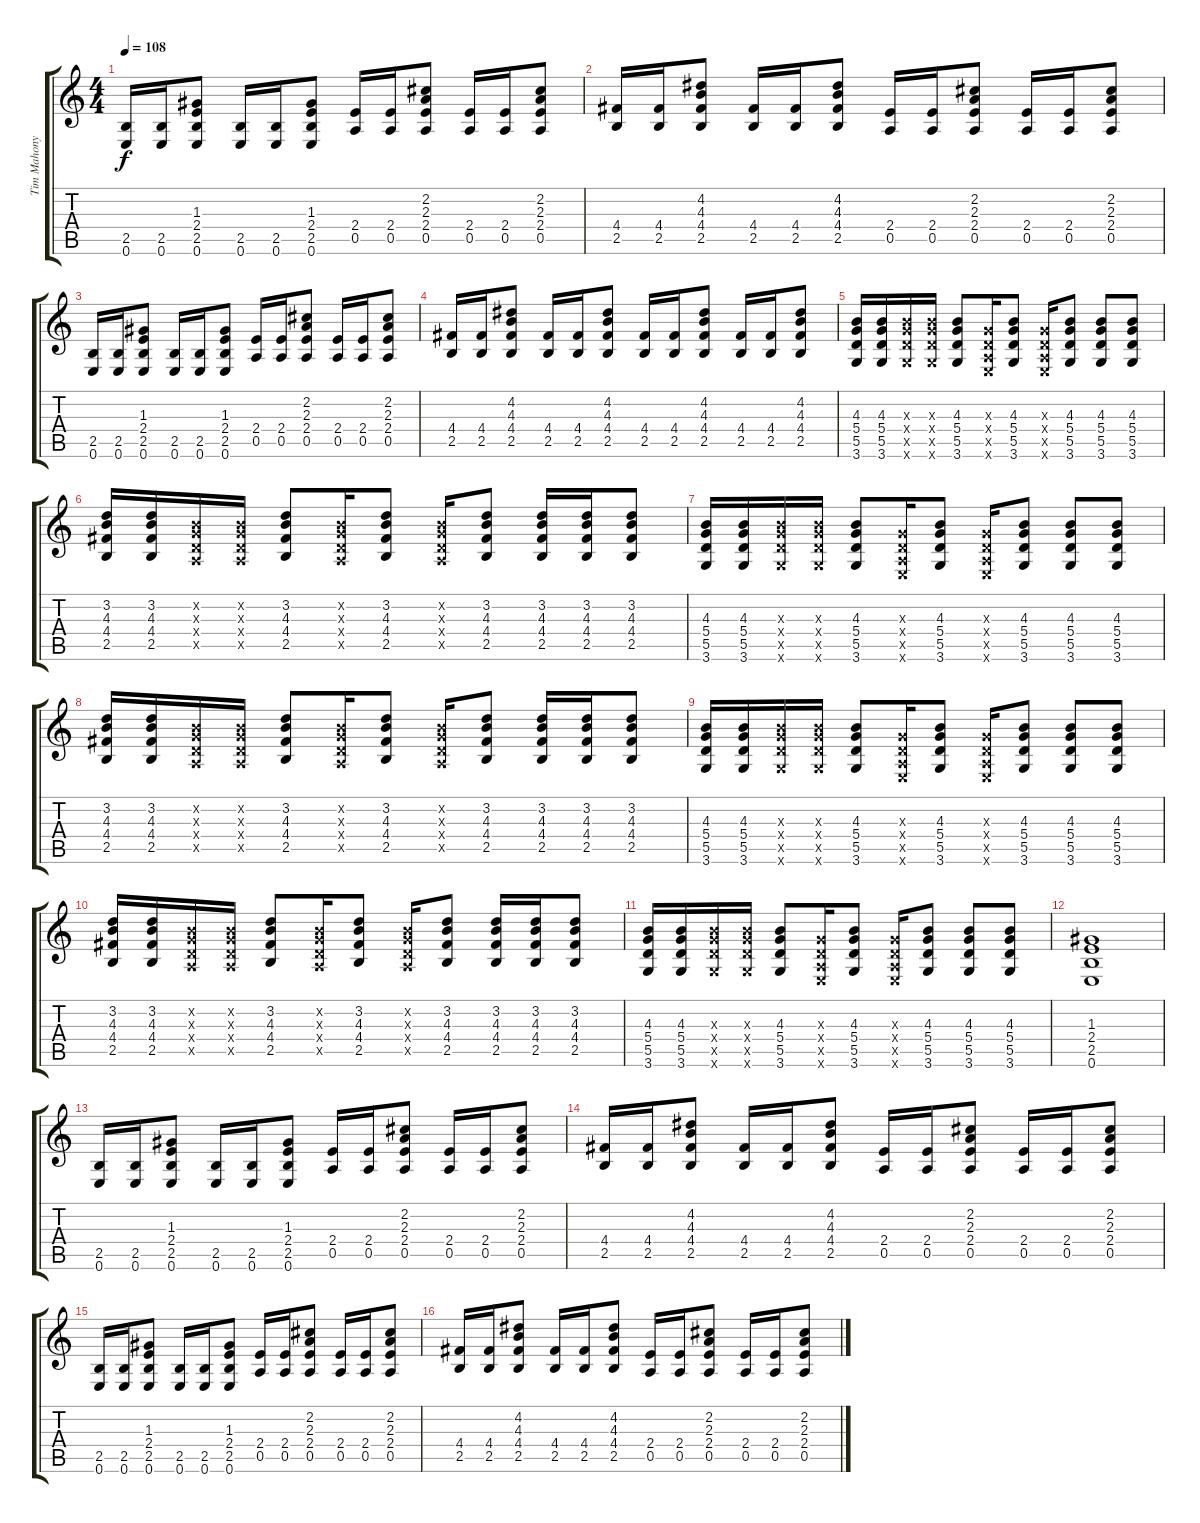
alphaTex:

\track ("Tim Mahony Guitar" "Tim Mahony") {instrument distortionguitar}
\staff {score tabs}
\tuning (E4 B3 G3 D3 A2 E2) {hide}
\ts (4 4)
\tempo 108
\clef g2
\ks c
(2.5 0.6).16{dy f} (2.5 0.6).16 (1.3 2.4 2.5 0.6).8 (2.5 0.6).16 (2.5 0.6).16 (1.3 2.4 2.5 0.6).8 (2.4 0.5).16 (2.4 0.5).16 (2.2 2.3 2.4 0.5).8 (2.4 0.5).16 (2.4 0.5).16 (2.2 2.3 2.4 0.5).8 |
(4.4 2.5).16 (4.4 2.5).16 (4.2 4.3 4.4 2.5).8 (4.4 2.5).16 (4.4 2.5).16 (4.2 4.3 4.4 2.5).8 (2.4 0.5).16 (2.4 0.5).16 (2.2 2.3 2.4 0.5).8 (2.4 0.5).16 (2.4 0.5).16 (2.2 2.3 2.4 0.5).8 |
(2.5 0.6).16 (2.5 0.6).16 (1.3 2.4 2.5 0.6).8 (2.5 0.6).16 (2.5 0.6).16 (1.3 2.4 2.5 0.6).8 (2.4 0.5).16 (2.4 0.5).16 (2.2 2.3 2.4 0.5).8 (2.4 0.5).16 (2.4 0.5).16 (2.2 2.3 2.4 0.5).8 |
(4.4 2.5).16 (4.4 2.5).16 (4.2 4.3 4.4 2.5).8 (4.4 2.5).16 (4.4 2.5).16 (4.2 4.3 4.4 2.5).8 (4.4 2.5).16 (4.4 2.5).16 (4.2 4.3 4.4 2.5).8 (4.4 2.5).16 (4.4 2.5).16 (4.2 4.3 4.4 2.5).8 |
(4.3 5.4 5.5 3.6).16 (4.3 5.4 5.5 3.6).16 (4.3{x} 5.4{x} 5.5{x} 3.6{x}).16 (4.3{x} 5.4{x} 5.5{x} 3.6{x}).16 (4.3 5.4 5.5 3.6).8 (0.3{x} 0.4{x} 0.5{x} 0.6{x}).16 (4.3 5.4 5.5 3.6).8 (0.3{x} 0.4{x} 0.5{x} 0.6{x}).16 (4.3 5.4 5.5 3.6).8 (4.3 5.4 5.5 3.6).8 (4.3 5.4 5.5 3.6).8 |
(3.2 4.3 4.4 2.5).16 (3.2 4.3 4.4 2.5).16 (0.2{x} 0.3{x} 0.4{x} 0.5{x}).16 (0.2{x} 0.3{x} 0.4{x} 0.5{x}).16 (3.2 4.3 4.4 2.5).8 (0.2{x} 0.3{x} 0.4{x} 0.5{x}).16 (3.2 4.3 4.4 2.5).8 (0.2{x} 0.3{x} 0.4{x} 0.5{x}).16 (3.2 4.3 4.4 2.5).8 (3.2 4.3 4.4 2.5).16 (3.2 4.3 4.4 2.5).16 (3.2 4.3 4.4 2.5).8 |
(4.3 5.4 5.5 3.6).16 (4.3 5.4 5.5 3.6).16 (4.3{x} 5.4{x} 5.5{x} 3.6{x}).16 (4.3{x} 5.4{x} 5.5{x} 3.6{x}).16 (4.3 5.4 5.5 3.6).8 (0.3{x} 0.4{x} 0.5{x} 0.6{x}).16 (4.3 5.4 5.5 3.6).8 (0.3{x} 0.4{x} 0.5{x} 0.6{x}).16 (4.3 5.4 5.5 3.6).8 (4.3 5.4 5.5 3.6).8 (4.3 5.4 5.5 3.6).8 |
(3.2 4.3 4.4 2.5).16 (3.2 4.3 4.4 2.5).16 (0.2{x} 0.3{x} 0.4{x} 0.5{x}).16 (0.2{x} 0.3{x} 0.4{x} 0.5{x}).16 (3.2 4.3 4.4 2.5).8 (0.2{x} 0.3{x} 0.4{x} 0.5{x}).16 (3.2 4.3 4.4 2.5).8 (0.2{x} 0.3{x} 0.4{x} 0.5{x}).16 (3.2 4.3 4.4 2.5).8 (3.2 4.3 4.4 2.5).16 (3.2 4.3 4.4 2.5).16 (3.2 4.3 4.4 2.5).8 |
(4.3 5.4 5.5 3.6).16 (4.3 5.4 5.5 3.6).16 (4.3{x} 5.4{x} 5.5{x} 3.6{x}).16 (4.3{x} 5.4{x} 5.5{x} 3.6{x}).16 (4.3 5.4 5.5 3.6).8 (0.3{x} 0.4{x} 0.5{x} 0.6{x}).16 (4.3 5.4 5.5 3.6).8 (0.3{x} 0.4{x} 0.5{x} 0.6{x}).16 (4.3 5.4 5.5 3.6).8 (4.3 5.4 5.5 3.6).8 (4.3 5.4 5.5 3.6).8 |
(3.2 4.3 4.4 2.5).16 (3.2 4.3 4.4 2.5).16 (0.2{x} 0.3{x} 0.4{x} 0.5{x}).16 (0.2{x} 0.3{x} 0.4{x} 0.5{x}).16 (3.2 4.3 4.4 2.5).8 (0.2{x} 0.3{x} 0.4{x} 0.5{x}).16 (3.2 4.3 4.4 2.5).8 (0.2{x} 0.3{x} 0.4{x} 0.5{x}).16 (3.2 4.3 4.4 2.5).8 (3.2 4.3 4.4 2.5).16 (3.2 4.3 4.4 2.5).16 (3.2 4.3 4.4 2.5).8 |
(4.3 5.4 5.5 3.6).16 (4.3 5.4 5.5 3.6).16 (4.3{x} 5.4{x} 5.5{x} 3.6{x}).16 (4.3{x} 5.4{x} 5.5{x} 3.6{x}).16 (4.3 5.4 5.5 3.6).8 (0.3{x} 0.4{x} 0.5{x} 0.6{x}).16 (4.3 5.4 5.5 3.6).8 (0.3{x} 0.4{x} 0.5{x} 0.6{x}).16 (4.3 5.4 5.5 3.6).8 (4.3 5.4 5.5 3.6).8 (4.3 5.4 5.5 3.6).8 |
(1.3 2.4 2.5 0.6).1 |
(2.5 0.6).16 (2.5 0.6).16 (1.3 2.4 2.5 0.6).8 (2.5 0.6).16 (2.5 0.6).16 (1.3 2.4 2.5 0.6).8 (2.4 0.5).16 (2.4 0.5).16 (2.2 2.3 2.4 0.5).8 (2.4 0.5).16 (2.4 0.5).16 (2.2 2.3 2.4 0.5).8 |
(4.4 2.5).16 (4.4 2.5).16 (4.2 4.3 4.4 2.5).8 (4.4 2.5).16 (4.4 2.5).16 (4.2 4.3 4.4 2.5).8 (2.4 0.5).16 (2.4 0.5).16 (2.2 2.3 2.4 0.5).8 (2.4 0.5).16 (2.4 0.5).16 (2.2 2.3 2.4 0.5).8 |
(2.5 0.6).16 (2.5 0.6).16 (1.3 2.4 2.5 0.6).8 (2.5 0.6).16 (2.5 0.6).16 (1.3 2.4 2.5 0.6).8 (2.4 0.5).16 (2.4 0.5).16 (2.2 2.3 2.4 0.5).8 (2.4 0.5).16 (2.4 0.5).16 (2.2 2.3 2.4 0.5).8 |
(4.4 2.5).16 (4.4 2.5).16 (4.2 4.3 4.4 2.5).8 (4.4 2.5).16 (4.4 2.5).16 (4.2 4.3 4.4 2.5).8 (2.4 0.5).16 (2.4 0.5).16 (2.2 2.3 2.4 0.5).8 (2.4 0.5).16 (2.4 0.5).16 (2.2 2.3 2.4 0.5).8
